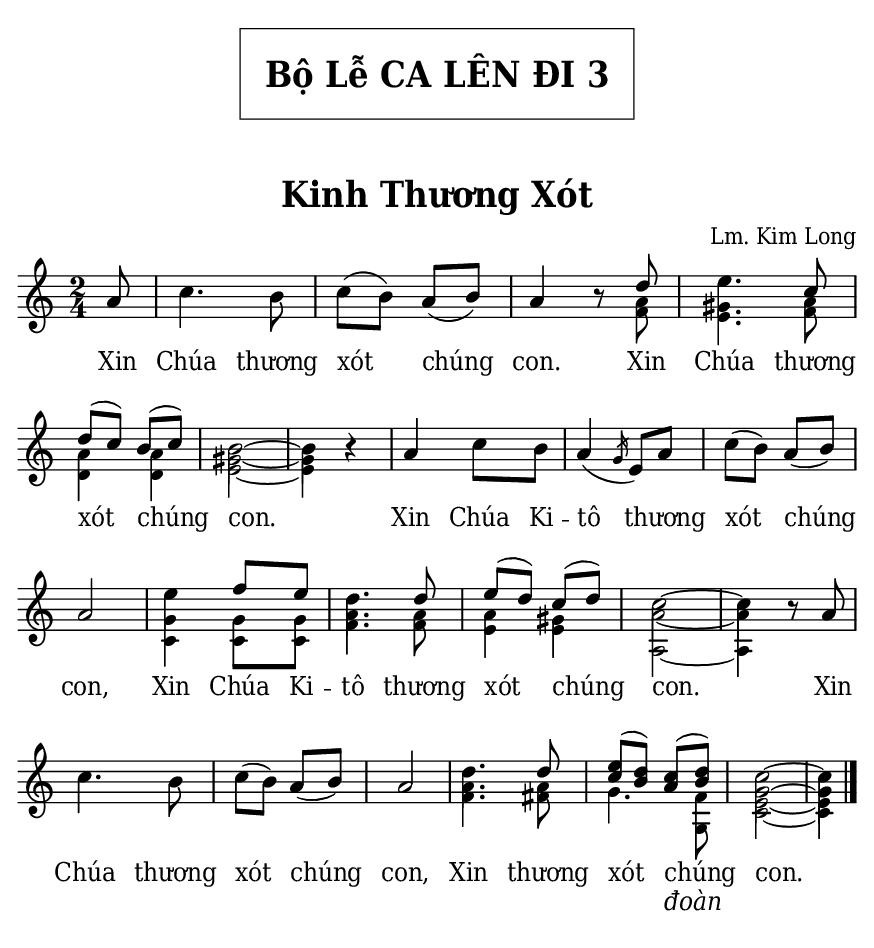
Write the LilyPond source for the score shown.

% Cài đặt chung\
\version "2.22.1"
\include "english.ly"

\header {
  title = \markup \fill-line {
    \center-column {
      \box \pad-markup #2 "Bộ Lễ CA LÊN ĐI 3"
      \null \null
    }
  }
  subtitle = \markup { \fontsize #3 \bold "Kinh Thương Xót" }
  composer = "Lm. Kim Long"
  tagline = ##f
}

% Nhạc phiên khúc
nhacPhienKhucSop = \relative c'' {
  \partial 8 a8 |
  c4. b8 |
  c (b) a (b) |
  a4 r8 d |
  \once \stemDown  e4. c8 |
  d (c) b (c) |
  \once \stemDown b2 ~ |
  \once \stemDown b4 r |
  a4 c8 b |
  a4 ( \slashedGrace { g16 ( } e8) ) a |
  c (b) a (b) |
  a2 |
  \once \stemDown e'4 f8 e |
  \once \stemDown d4. d8 |
  e (d) c (d) |
  \once \stemDown c2 ~ |
  \once \stemDown c4 r8 a |
  c4. b8 |
  c (b) a (b) |
  a2 |
  \once \stemDown d4. d8 |
  <e c>8 (<d b>) <c a> (<d b>) |
  \stemDown <c g>2 ~ |
  <c g>4 \bar "|."
}

nhacPhienKhucAlto = \relative c'' {
  a8 |
  c4. b8 |
  c (b) a (b) |
  a4 r8 <a f> |
  <gs e>4. <a f>8 |
  <a d,>4 <a d,> |
  <gs e>2 ~ |
  <gs e>4 r |
  a4 c8 b |
  a4 ( \slashedGrace { g16 ( } e8) ) a |
  c (b) a (b) |
  a2 |
  <g c,>4 <g c,>8 <g c,> |
  <a f>4. <a f>8 |
  <a e>4 <gs e> |
  <a a,>2 ~ |
  <a a,>4 r8 a |
  c4. b8 |
  c (b) a (b) |
  a2 |
  <a f>4. <a fs>8 |
  g4. <f g,>8 |
  <e c>2 ~ |
  <e c>4
}

% Lời phiên khúc
loiPhienKhucSop = \lyrics {
  Xin Chúa thương xót chúng con.
  Xin Chúa thương xót chúng con.
  Xin Chúa Ki -- tô thương xót chúng con,
  Xin Chúa Ki -- tô thương xót chúng con.
  Xin Chúa thương xót chúng con,
  Xin thương xót
  <<
    { chúng }
    \new Lyrics {
	    \set associatedVoice = "beBas"
	    \override Lyrics.LyricText.font-shape = #'italic
	    \once \override LyricText.self-alignment-X = #LEFT
	    đoàn
	  }
  >>
  con.
}

% Dàn trang
\paper {
  #(set-paper-size "a5")
  top-margin = 3\mm
  bottom-margin = 3\mm
  left-margin = 3\mm
  right-margin = 3\mm
  indent = #0
  #(define fonts
	 (make-pango-font-tree "Deja Vu Serif Condensed"
	 		       "Deja Vu Serif Condensed"
			       "Deja Vu Serif Condensed"
			       (/ 20 20)))
  system-system-spacing = #'((basic-distance . 0.1) (padding . 3))
}

TongNhip = {
  \key c \major \time 2/4
  \set Timing.beamExceptions = #'()
  \set Timing.baseMoment = #(ly:make-moment 1/4)
}

% Đổi kích thước nốt cho bè phụ
notBePhu =
#(define-music-function (font-size music) (number? ly:music?)
   (for-some-music
     (lambda (m)
       (if (music-is-of-type? m 'rhythmic-event)
           (begin
             (set! (ly:music-property m 'tweaks)
                   (cons `(font-size . ,font-size)
                         (ly:music-property m 'tweaks)))
             #t)
           #f))
     music)
   music)

\score {
  \new ChoirStaff <<
    \new Staff \with {
        printPartCombineTexts = ##f
      }
      <<
      \new Voice \TongNhip \partCombine 
        \nhacPhienKhucSop
        \notBePhu -1 { \nhacPhienKhucAlto }
      \new NullVoice = beSop \nhacPhienKhucSop
      \new Lyrics \lyricsto beSop \loiPhienKhucSop
      >>
  >>
  \layout {
    \override Lyrics.LyricSpace.minimum-distance = #1.8
    \override LyricHyphen.minimum-distance = #2
    \override Score.BarNumber.break-visibility = ##(#f #f #f)
    \override Score.SpacingSpanner.uniform-stretching = ##t
  } 
}
